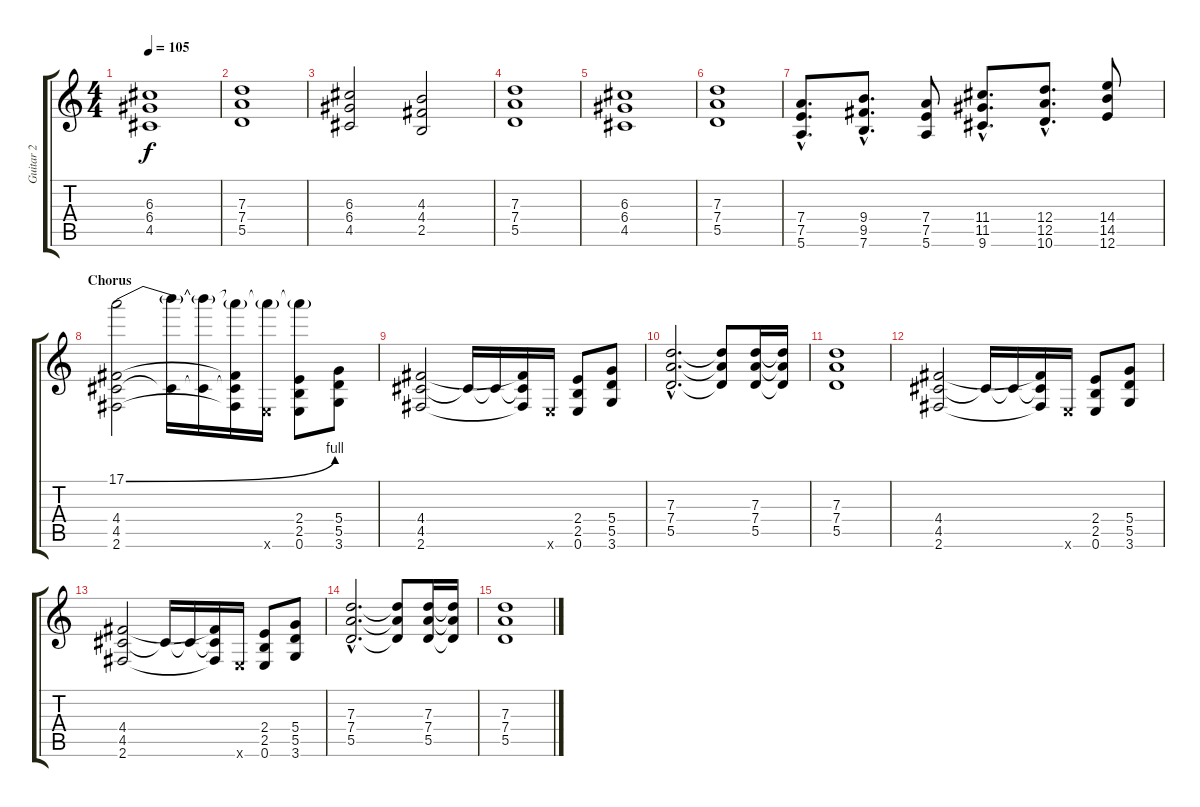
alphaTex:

\track ("Guitar 2" "Guitar 2") {instrument distortionguitar}
\staff {score tabs}
\tuning (E4 B3 G3 D3 A2 E2) {hide}
\ts (4 4)
\tempo 105
\clef g2
\ks c
(6.3 6.4 4.5).1{dy f} |
(7.3 7.4 5.5).1 |
(6.3 6.4 4.5).2 (4.3 4.4 2.5).2 |
(7.3 7.4 5.5).1 |
(6.3 6.4 4.5).1 |
(7.3 7.4 5.5).1 |
(7.4{hac} 7.5{hac} 5.6{hac}).8{d} (9.4{hac} 9.5{hac} 7.6{hac}).8{d} (7.4 7.5 5.6).8 (11.4{hac} 11.5{hac} 9.6{hac}).8{d} (12.4{hac} 12.5{hac} 10.6{hac}).8{d} (14.4 14.5 12.6).8 |
\section ("" "Chorus")
(17.1{be (bend 0 0 60 4)} 4.4 4.5 2.6).2 (17.1{t} 4.5{t}).16 (17.1{t} 4.5{t}).16 (17.1{t} 4.4{t} 4.5{t} 2.6{t}).16 (17.1{t} 0.6{x}).16 (17.1{t} 2.4 2.5 0.6).8 (5.4 5.5 3.6).8 |
(4.4 4.5 2.6).2 4.5{t}.16 4.5{t}.16 (4.4{t} 4.5{t} 2.6{t}).16 0.6{x}.16 (2.4 2.5 0.6).8 (5.4 5.5 3.6).8 |
(7.3{hac} 7.4{hac} 5.5{hac}).2{d} (7.3{t} 7.4{t} 5.5{t}).8 (7.3 7.4 5.5).16 (7.3{t} 7.4{t} 5.5{t}).16 |
(7.3 7.4 5.5).1 |
(4.4 4.5 2.6).2 4.5{t}.16 4.5{t}.16 (4.4{t} 4.5{t} 2.6{t}).16 0.6{x}.16 (2.4 2.5 0.6).8 (5.4 5.5 3.6).8 |
(4.4 4.5 2.6).2 4.5{t}.16 4.5{t}.16 (4.4{t} 4.5{t} 2.6{t}).16 0.6{x}.16 (2.4 2.5 0.6).8 (5.4 5.5 3.6).8 |
(7.3{hac} 7.4{hac} 5.5{hac}).2{d} (7.3{t} 7.4{t} 5.5{t}).8 (7.3 7.4 5.5).16 (7.3{t} 7.4{t} 5.5{t}).16 |
(7.3 7.4 5.5).1
